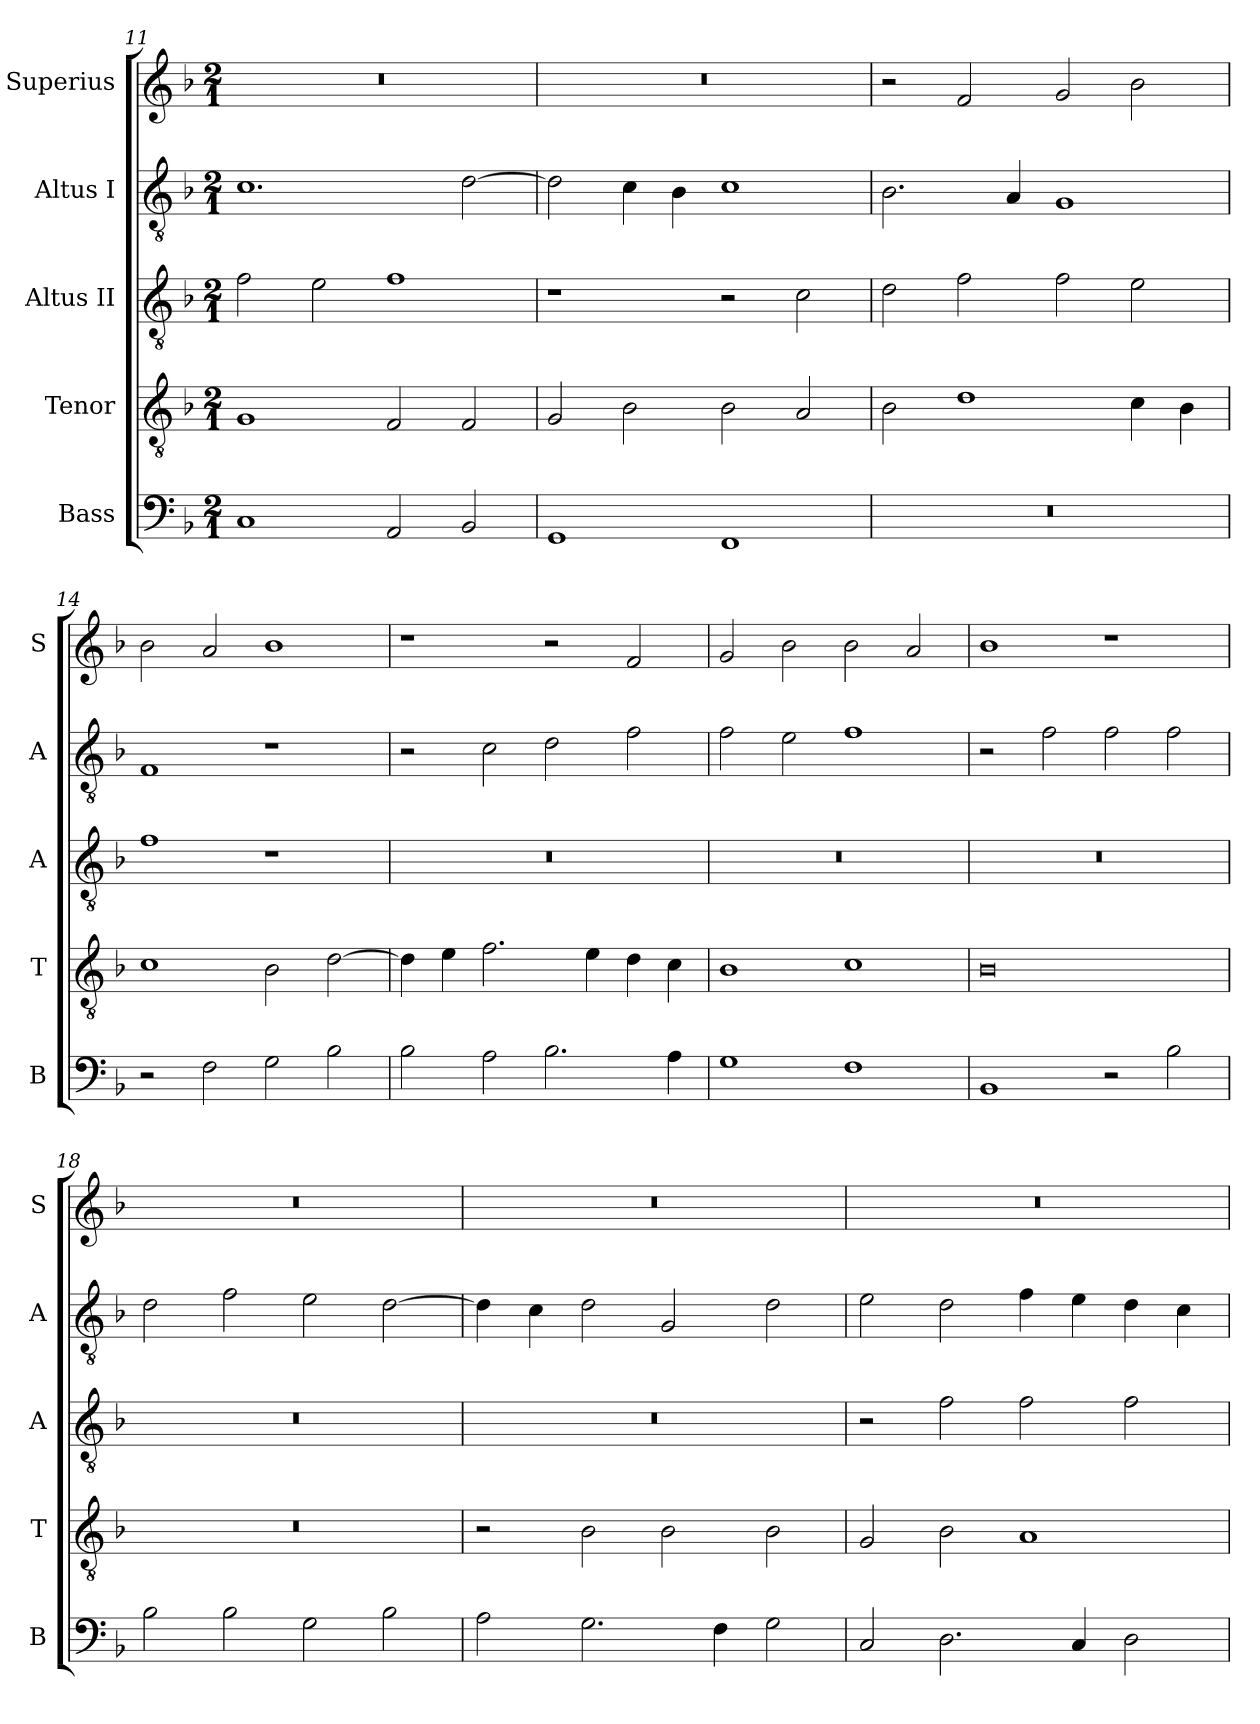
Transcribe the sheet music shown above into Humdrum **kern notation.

**kern	**kern	**kern	**kern	**kern
*part5	*part4	*part3	*part2	*part1
*staff5	*staff4	*staff3	*staff2	*staff1
*I"Bass	*I"Tenor	*I"Altus II	*I"Altus I	*I"Superius
*I'B	*I'T	*I'A	*I'A	*I'S
*clefF4	*clefGv2	*clefGv2	*clefGv2	*clefG2
*k[b-]	*k[b-]	*k[b-]	*k[b-]	*k[b-]
*F:	*F:	*F:	*F:	*F:
*M2/1	*M2/1	*M2/1	*M2/1	*M2/1
=11	=11	=11	=11	=11
1C	1G	2f	1.c	0r
.	.	2e	.	.
2AA	2F	1f	.	.
2BB-	2F	.	[2d	.
=12	=12	=12	=12	=12
1GG	2G	1r	2d]	0r
.	2B-	.	4c	.
.	.	.	4B-	.
1FF	2B-	2r	1c	.
.	2A	2c	.	.
=13	=13	=13	=13	=13
0r	2B-	2d	2.B-	2r
.	1d	2f	.	2f
.	.	.	4A	.
.	.	2f	1G	2g
.	4c	2e	.	2b-
.	4B-	.	.	.
=14	=14	=14	=14	=14
2r	1c	1f	1F	2b-
2F	.	.	.	2a
2G	2B-	1r	1r	1b-
2B-	[2d	.	.	.
=15	=15	=15	=15	=15
2B-	4d]	0r	2r	1r
.	4e	.	.	.
2A	2.f	.	2c	.
2.B-	.	.	2d	2r
.	4e	.	.	.
.	4d	.	2f	2f
4A	4c	.	.	.
=16	=16	=16	=16	=16
1G	1B-	0r	2f	2g
.	.	.	2e	2b-
1F	1c	.	1f	2b-
.	.	.	.	2a
=17	=17	=17	=17	=17
1BB-	0B-	0r	2r	1b-
.	.	.	2f	.
2r	.	.	2f	1r
2B-	.	.	2f	.
=18	=18	=18	=18	=18
2B-	0r	0r	2d	0r
2B-	.	.	2f	.
2G	.	.	2e	.
2B-	.	.	[2d	.
=19	=19	=19	=19	=19
2A	2r	0r	4d]	0r
.	.	.	4c	.
2.G	2B-	.	2d	.
.	2B-	.	2G	.
4F	.	.	.	.
2G	2B-	.	2d	.
=20	=20	=20	=20	=20
2C	2G	2r	2e	0r
2.D	2B-	2f	2d	.
.	1A	2f	4f	.
4C	.	.	4e	.
2D	.	2f	4d	.
.	.	.	4c	.
=	=	=	=	=
*-	*-	*-	*-	*-
